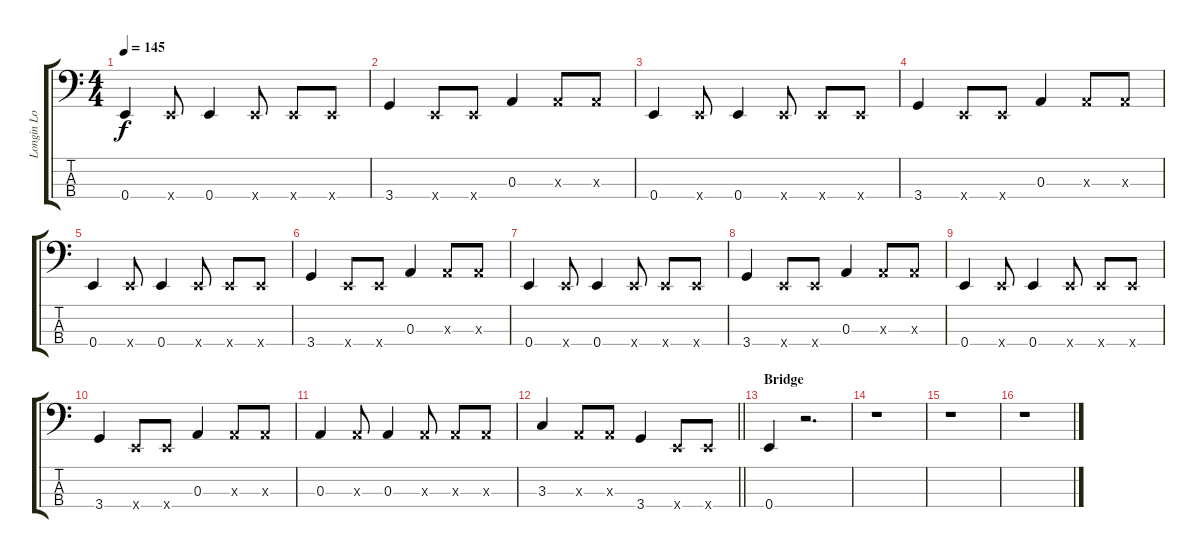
\track ("Longin Lo" "Longin Lo") {instrument acousticbass}
\staff {score tabs}
\tuning (G2 D2 A1 E1) {hide}
\ts (4 4)
\tempo 145
\clef f4
\ks c
0.4.4{dy f} 0.4{x}.8 0.4.4 0.4{x}.8 0.4{x}.8 0.4{x}.8 |
3.4.4 0.4{x}.8 0.4{x}.8 0.3.4 0.3{x}.8 0.3{x}.8 |
0.4.4 0.4{x}.8 0.4.4 0.4{x}.8 0.4{x}.8 0.4{x}.8 |
3.4.4 0.4{x}.8 0.4{x}.8 0.3.4 0.3{x}.8 0.3{x}.8 |
0.4.4 0.4{x}.8 0.4.4 0.4{x}.8 0.4{x}.8 0.4{x}.8 |
3.4.4 0.4{x}.8 0.4{x}.8 0.3.4 0.3{x}.8 0.3{x}.8 |
0.4.4 0.4{x}.8 0.4.4 0.4{x}.8 0.4{x}.8 0.4{x}.8 |
3.4.4 0.4{x}.8 0.4{x}.8 0.3.4 0.3{x}.8 0.3{x}.8 |
0.4.4 0.4{x}.8 0.4.4 0.4{x}.8 0.4{x}.8 0.4{x}.8 |
3.4.4 0.4{x}.8 0.4{x}.8 0.3.4 0.3{x}.8 0.3{x}.8 |
0.3.4 0.3{x}.8 0.3.4 0.3{x}.8 0.3{x}.8 0.3{x}.8 |
\barLineRight lightlight
3.3.4 0.3{x}.8 0.3{x}.8 3.4.4 0.4{x}.8 0.4{x}.8 |
\section ("" "Bridge")
0.4.4 r.2{d} |
r.1 |
r.1 |
r.1
